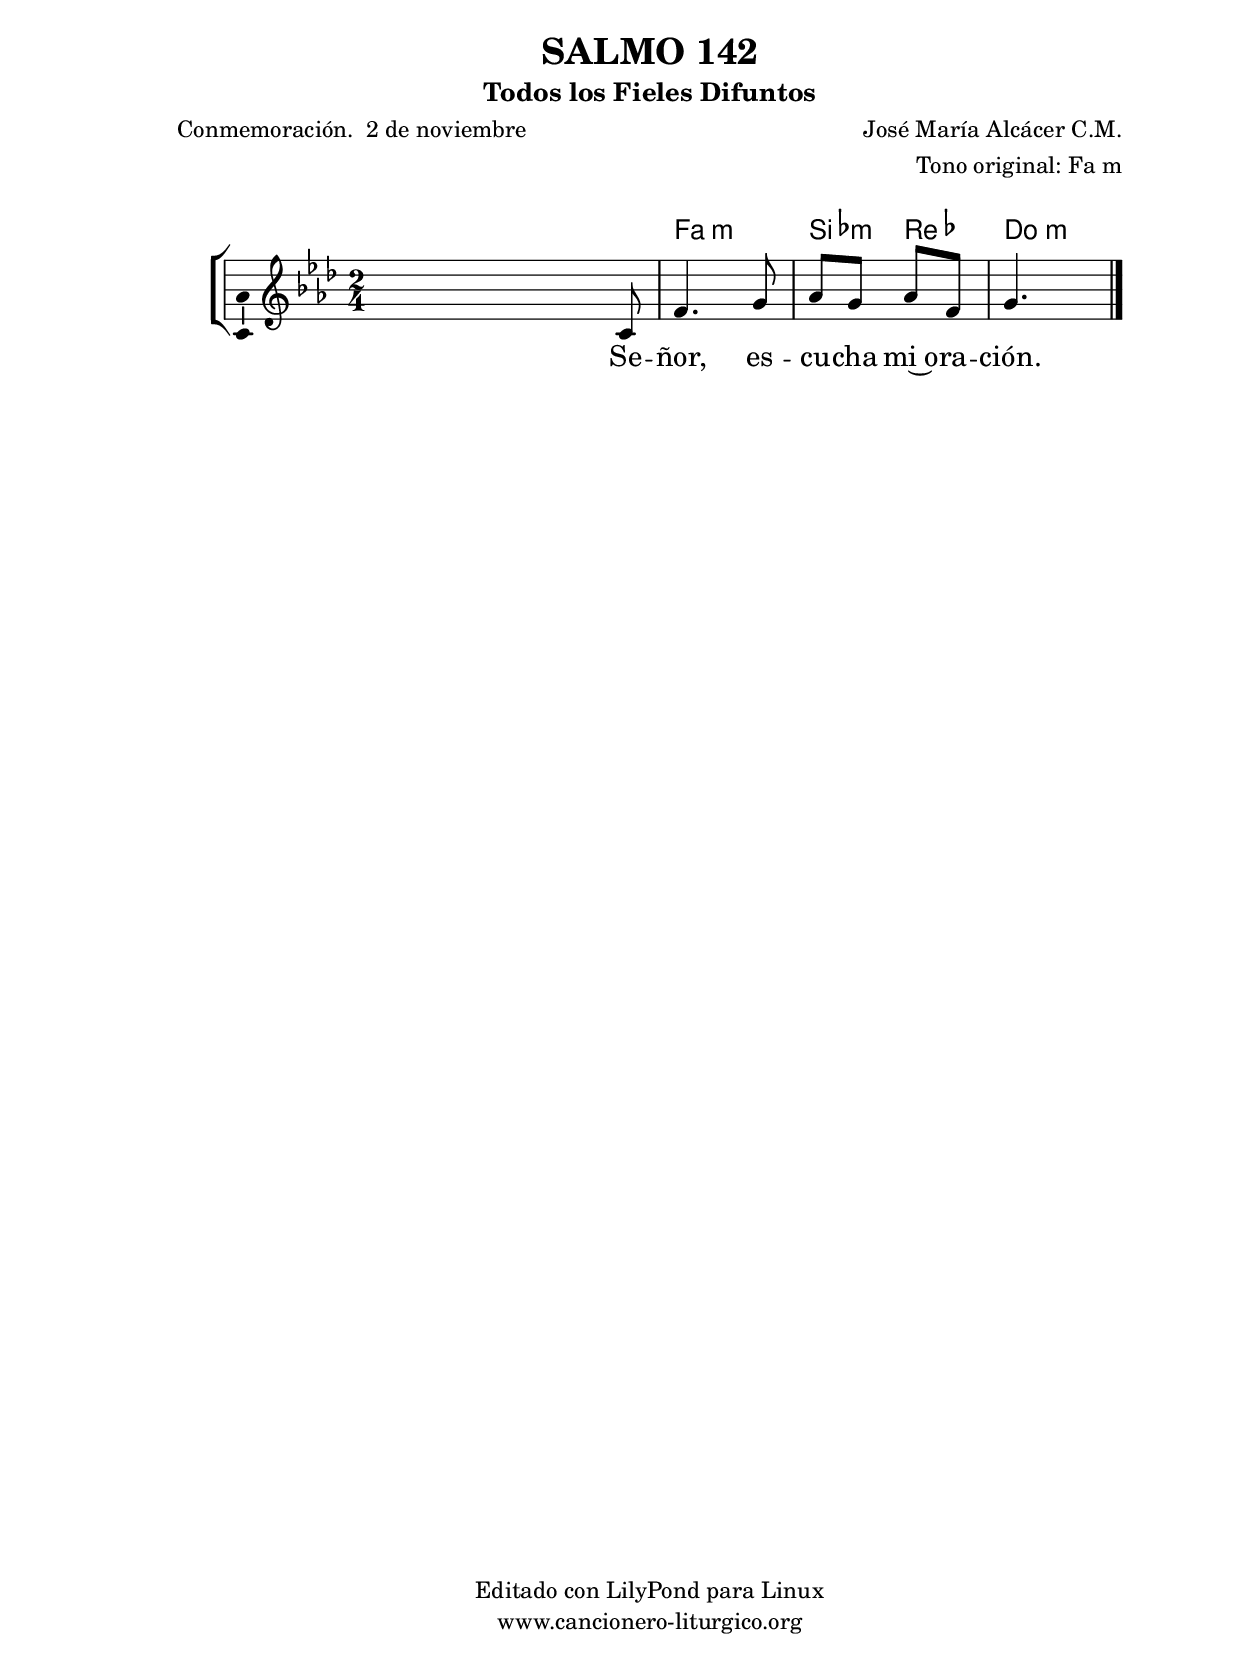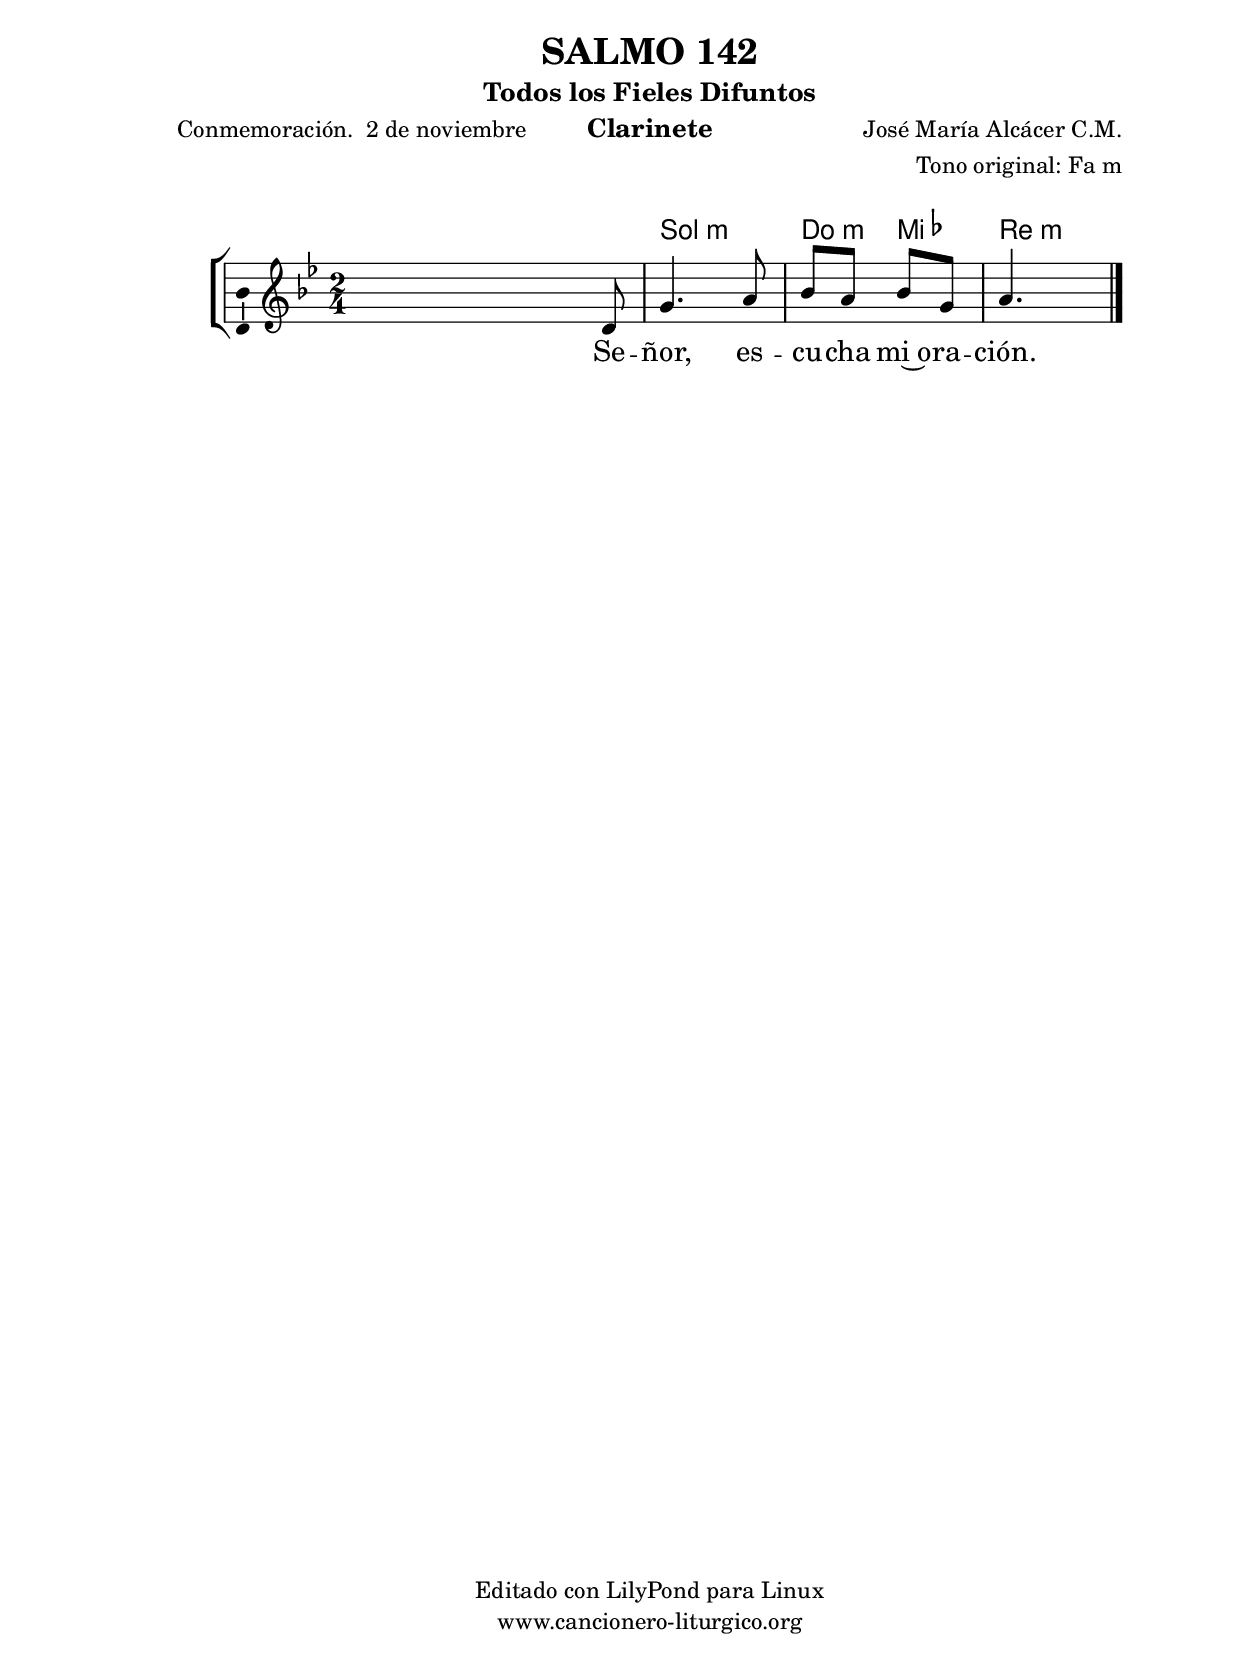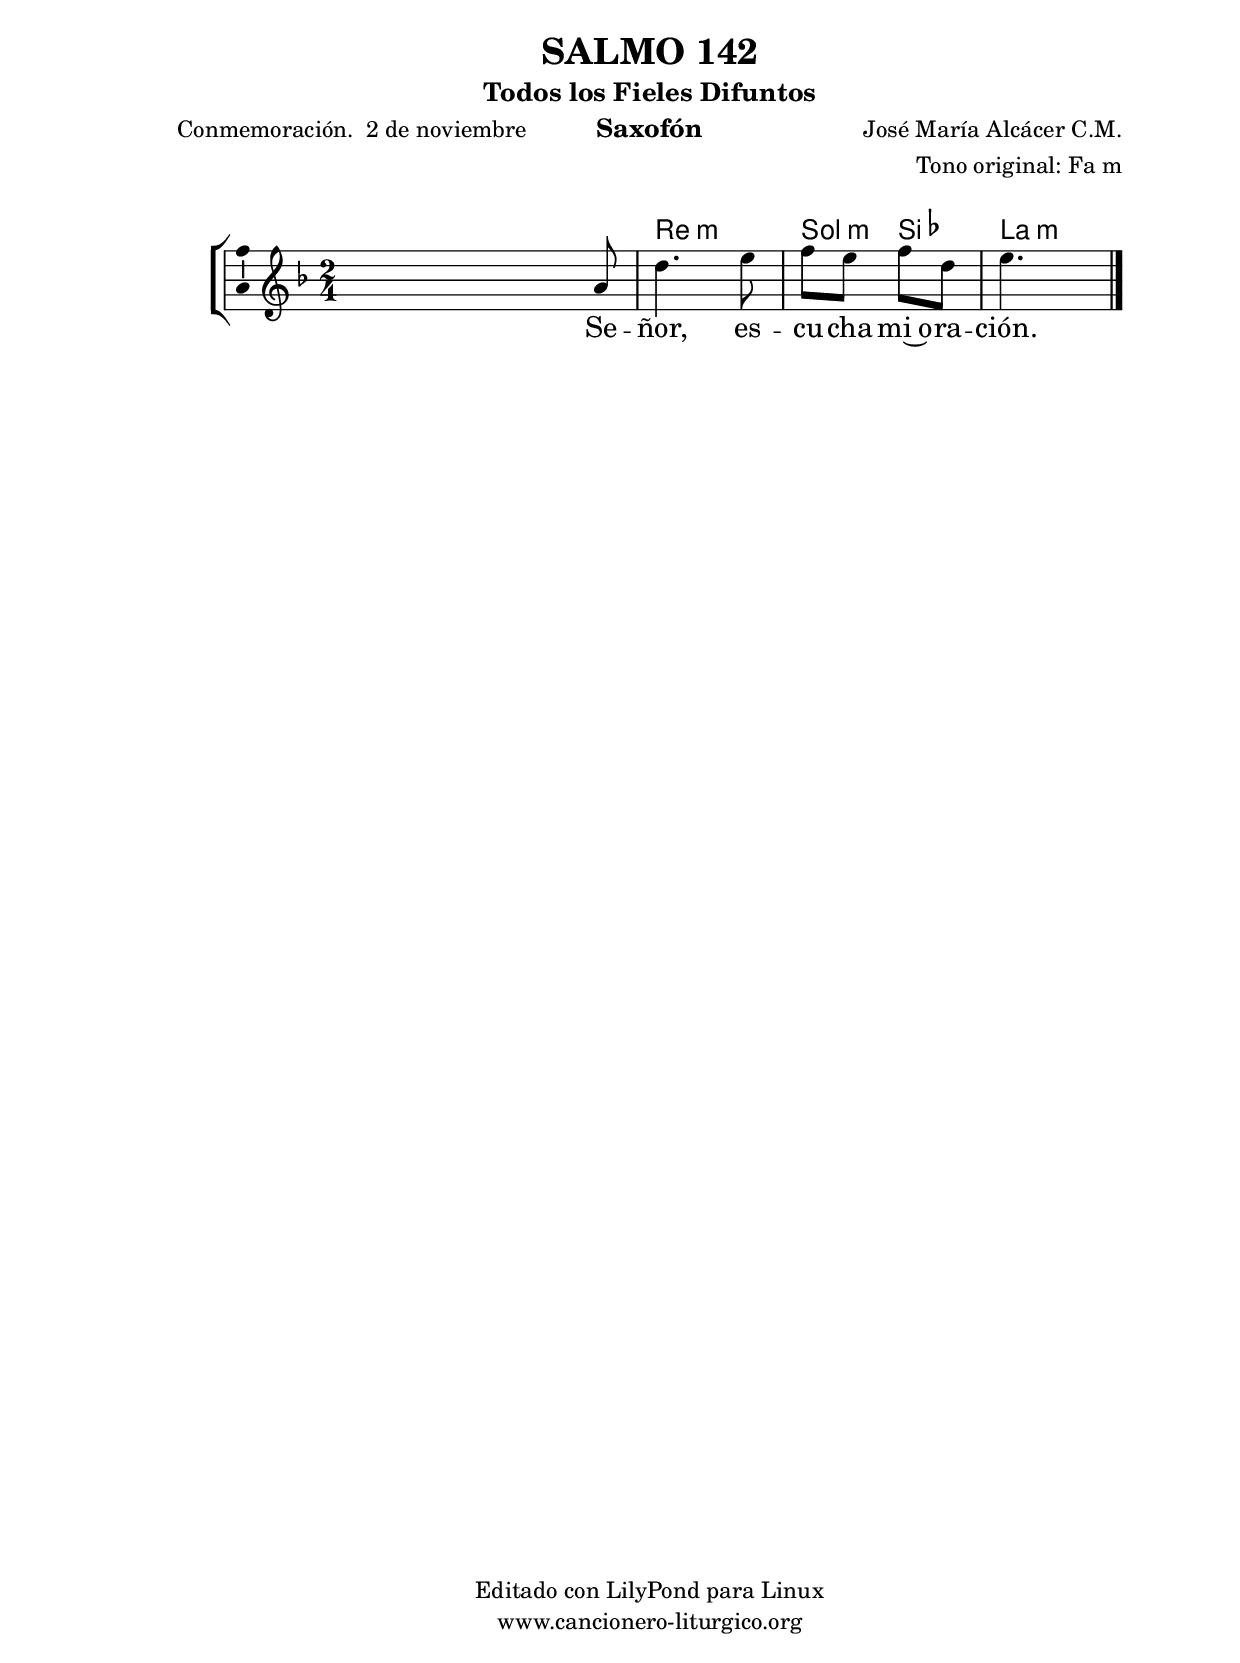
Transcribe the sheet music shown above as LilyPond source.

%
%para convertir .midi en .wav:
%timidity filename.midi -Ow -o finename.wav
%
%
%Para convertir de .wav a .mp3:
%lame -h -m j filename.wav
%
%
%para escuchar el midi:
%timidity nombrefichero.midi
%


%versión de lilypond para la que se ha escrito esta partitura:
\version "2.16.0"

	%Tamaño papel
	#(set-default-paper-size "a4")
	%Tamaño partitura
	#(set-global-staff-size 20)
	%No responde al pulsar sobre una nota
	#(ly:set-option 'point-and-click #f)

%parámetros del encabezamiento:
\header {
	title = "SALMO 142"
	subtitle = "Todos los Fieles Difuntos"
	composer = "José María Alcácer C.M."
	poet = "Conmemoración.  2 de noviembre"
	meter = ""
	arranger = "Tono original: Fa m"
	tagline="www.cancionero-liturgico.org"
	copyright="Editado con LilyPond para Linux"
	tiempo = ""
	usos = "Salmo"
	letra = "Señor, escucha mi oración."
	}

%parámetros asociados al papel:
\paper  {
	oddHeaderMarkup = \markup {\fill-line { \on-the-fly #not-first-page \fromproperty #'header:title \on-the-fly #not-first-page \fromproperty #'header:composer }}
	evenHeaderMarkup = \markup {\fill-line { \fromproperty #'header:composer \fromproperty #'header:title }}
	#(set-paper-size "a4")
	print-page-number = ##f
	first-page-number = 1
	print-first-page-number = ##f
%	head-separation = 3.0 \cm
	top-margin = 2.0 \cm
	bottom-margin = 0.5\cm
%%%	bottom-margin = -1.0\cm
	left-margin = 3.0 \cm
	line-width = 16.0 \cm 
	indent = 8\mm
	interscoreline = 2.\mm
	between-system-space = 15\mm
%	para que las partituras no llenen la hoja:
	ragged-bottom = ##t
%	idem para la última hoja:
	ragged-last-bottom = ##f
%	para que las partituras llenen el ancho del papel:
	ragged-last = ##f
	after-title-space = 2.5 \cm
%page-count=1
%system-count=8

	%Flexible Vertical Spacing
%	markup-markup-spacing =
%	#'((basic-distance . 15) (minimum-distance . 15) (padding . 3))
	markup-system-spacing =
	#'((basic-distance . 15) (minimum-distance . 15) (padding . 3))
	system-system-spacing =
	#'((basic-distance . 15) (minimum-distance . 15) (padding . 3))
	score-system-spacing =
	#'((basic-distance . 15) (minimum-distance . 15) (padding . 5))
%	top-system-spacing = % header
%	#'((basic-distance . 8) (minimum-distance . 0) (padding . 3))
%	top-markup-spacing =
%	#'((basic-distance . 20) (minimum-distance . 20) (padding . 3))
	last-bottom-spacing = % footer
	#'((basic-distance . 5) (minimum-distance . 5) (padding . 3))
%	score-markup-spacing =
%	#'((basic-distance . 16) (minimum-distance . 13) (padding . 3))

	}


%parámetros que afectan a toda la partitura:
global =  {
	%clave de sol (G):
	\clef G
	%armadura:
%	\transpose aes g
	\key f \minor
	\tempo 4=65
	\set Score.tempoHideNote = ##t
	}


acordes = {
	\italianChords
	\chordmode {
%	\transpose aes g
{

s2
f2:m bes4:m des c2:m

	}
	}
}

melodia = 
%	\transpose aes g
{
	\relative c'{

\time 2/4
s4. c8
f4. g8
aes8 g aes f
g4. s8

	\bar "|."
	}
	}


texto = \lyricmode {
Se -- ñor, es -- cu -- cha mi~o -- ra -- ción.
	}


acordesStaff = \context ChordNames = acordesStaff <<
	\set chordChanges = ##t
	\acordes
	>>


vozStaff = \context Voice = vozStaff
\with {\consists "Ambitus_engraver"}
<<
%	\set Staff.instrumentName = ""
%	\set Staff.shortInstrumentName = ""
%	\set Staff.midiInstrument = #"clarinet"
%	\set Staff.midiInstrument = #"cello"
%	\set Staff.midiInstrument = #"flute"
	\set Staff.midiInstrument = #"electric guitar (jazz)"
%	\set Staff.midiInstrument = #"english horn"
%	\set Staff.midiInstrument = #"violin"
%	\set Staff.midiInstrument = #"glockenspiel"
	\set Staff.midiMinimumVolume = #0.7
	\set Staff.midiMaximumVolume = #0.9
	\global
	\melodia
	>>


textoStaff = \context Lyrics = textoStaff <<
	\lyricsto vozStaff \texto
	>>

\book {
	\score {
		\context ChoirStaff {
			\override StaffGroup.SystemStartBracket #'collapse-height = #1
			\override Score.SystemStartBar #'collapse-height = #1
			<<
			\acordesStaff
			\vozStaff
			\textoStaff
			>>
			}
		\layout {
	    		\context {
				\Lyrics
				\override LyricText #'font-size = #2
				}
	   		 \context {
				\Score
				%fontSize = #3
				\override StaffSymbol #'staff-space = #(magstep +3)
				%\override Beam #'thickness = #0.55
				%\override SpacingSpanner #'spacing-increment = #1.0
				%\override Slur #'height-limit = #1.5
				}
			}
		}
	\score {
		\unfoldRepeats
		\context ChoirStaff {
			<<
			\acordesStaff
			\vozStaff
			>>
			}
		\midi {
	  		\context {
	  			\Score
				tempoWholesPerMinute = #(ly:make-moment 70 4)
				}
			}
		}
	}

%Partitura para clarinete
#(define output-suffix "C")
\book {
	\header{
		instrument = "Clarinete"
		}
	\score {
		\context ChoirStaff {
			\override StaffGroup.SystemStartBracket #'collapse-height = #1
			\override Score.SystemStartBar #'collapse-height = #1
\transpose c d
			<<
			\acordesStaff
			\vozStaff
			\textoStaff
			>>
			}
		\layout {
	    		\context {
				\Lyrics
				\override LyricText #'font-size = #2
				}
	   		 \context {
				\Score
				%fontSize = #3
				\override StaffSymbol #'staff-space = #(magstep +3)
				%\override Beam #'thickness = #0.55
				%\override SpacingSpanner #'spacing-increment = #1.0
				%\override Slur #'height-limit = #1.5
				}
			}
		}
	}

%Partitura para saxofón
#(define output-suffix "S")
\book {
	\header{
		instrument = "Saxofón"
		}
	\score {
		\context ChoirStaff {
			\override StaffGroup.SystemStartBracket #'collapse-height = #1
			\override Score.SystemStartBar #'collapse-height = #1
\transpose c a
			<<
			\acordesStaff
			\vozStaff
			\textoStaff
			>>
			}
		\layout {
	    		\context {
				\Lyrics
				\override LyricText #'font-size = #2
				}
	   		 \context {
				\Score
				%fontSize = #3
				\override StaffSymbol #'staff-space = #(magstep +3)
				%\override Beam #'thickness = #0.55
				%\override SpacingSpanner #'spacing-increment = #1.0
				%\override Slur #'height-limit = #1.5
				}
			}
		}
	}

